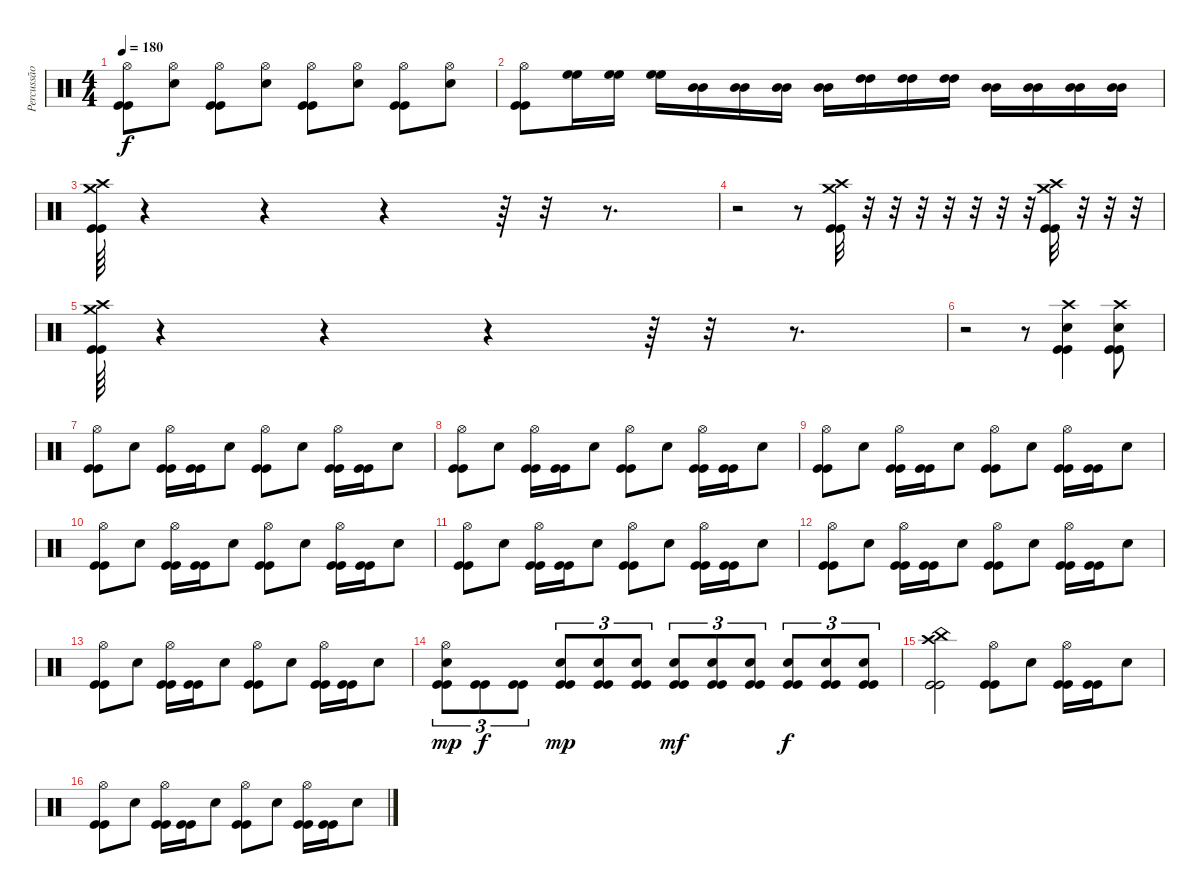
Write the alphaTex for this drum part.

\track ("Percussão" "Percussão") {instrument percussion}
\staff {score}
\articulation defaults
\ts (4 4)
\tempo 180
\clef neutral
\ks c
("Hi-Hat (open)" "Kick (hit)" "Kick (hit)").8{dy f} ("Hi-Hat (open)" "Snare (hit) 2").8 ("Hi-Hat (open)" "Kick (hit)" "Kick (hit)").8 ("Hi-Hat (open)" "Snare (hit) 2").8 ("Hi-Hat (open)" "Kick (hit)" "Kick (hit)").8 ("Hi-Hat (open)" "Snare (hit) 2").8 ("Hi-Hat (open)" "Kick (hit)" "Kick (hit)").8 ("Hi-Hat (open)" "Snare (hit) 2").8 |
("Hi-Hat (open)" "Kick (hit)" "Kick (hit)").8 ("High Floor Tom (hit)" "High Floor Tom (hit)").16 ("High Floor Tom (hit)" "High Floor Tom (hit)").16 ("High Floor Tom (hit)" "High Floor Tom (hit)").16 ("Mid Tom (hit)" "Mid Tom (hit)").16 ("Mid Tom (hit)" "Mid Tom (hit)").16 ("Mid Tom (hit)" "Mid Tom (hit)").16 ("Mid Tom (hit)" "Mid Tom (hit)").16 ("High Tom (hit)" "High Tom (hit)").16 ("High Tom (hit)" "High Tom (hit)").16 ("High Tom (hit)" "High Tom (hit)").16 ("Mid Tom (hit)" "Mid Tom (hit)").16 ("Mid Tom (hit)" "Mid Tom (hit)").16 ("Mid Tom (hit)" "Mid Tom (hit)").16 ("Mid Tom (hit)" "Mid Tom (hit)").16 |
("Crash medium (hit)" "Crash high (hit)" "Kick (hit)" "Kick (hit)").64 r.4 r.4 r.4 r.64 r.32 r.8{d} |
r.2 r.8 ("Crash high (hit)" "Crash medium (hit)" "Kick (hit)" "Kick (hit)").32 r.32 r.32 r.32 r.32 r.32 r.32 r.32 ("Crash high (hit)" "Crash medium (hit)" "Kick (hit)" "Kick (hit)").32 r.32 r.32 r.32 |
("Crash medium (hit)" "Crash high (hit)" "Kick (hit)" "Kick (hit)").64 r.4 r.4 r.4 r.64 r.32 r.8{d} |
r.2 r.8 ("Crash high (hit)" "Snare (hit) 2" "Kick (hit)" "Kick (hit)").4 ("Crash high (hit)" "Snare (hit) 2" "Kick (hit)" "Kick (hit)").8 |
("Hi-Hat (open)" "Kick (hit)" "Kick (hit)").8 "Snare (hit) 2".8 ("Hi-Hat (open)" "Kick (hit)" "Kick (hit)").16 ("Kick (hit)" "Kick (hit)").16 "Snare (hit) 2".8 ("Hi-Hat (open)" "Kick (hit)" "Kick (hit)").8 "Snare (hit) 2".8 ("Hi-Hat (open)" "Kick (hit)" "Kick (hit)").16 ("Kick (hit)" "Kick (hit)").16 "Snare (hit) 2".8 |
("Hi-Hat (open)" "Kick (hit)" "Kick (hit)").8 "Snare (hit) 2".8 ("Hi-Hat (open)" "Kick (hit)" "Kick (hit)").16 ("Kick (hit)" "Kick (hit)").16 "Snare (hit) 2".8 ("Hi-Hat (open)" "Kick (hit)" "Kick (hit)").8 "Snare (hit) 2".8 ("Hi-Hat (open)" "Kick (hit)" "Kick (hit)").16 ("Kick (hit)" "Kick (hit)").16 "Snare (hit) 2".8 |
("Hi-Hat (open)" "Kick (hit)" "Kick (hit)").8 "Snare (hit) 2".8 ("Hi-Hat (open)" "Kick (hit)" "Kick (hit)").16 ("Kick (hit)" "Kick (hit)").16 "Snare (hit) 2".8 ("Hi-Hat (open)" "Kick (hit)" "Kick (hit)").8 "Snare (hit) 2".8 ("Hi-Hat (open)" "Kick (hit)" "Kick (hit)").16 ("Kick (hit)" "Kick (hit)").16 "Snare (hit) 2".8 |
("Hi-Hat (open)" "Kick (hit)" "Kick (hit)").8 "Snare (hit) 2".8 ("Hi-Hat (open)" "Kick (hit)" "Kick (hit)").16 ("Kick (hit)" "Kick (hit)").16 "Snare (hit) 2".8 ("Hi-Hat (open)" "Kick (hit)" "Kick (hit)").8 "Snare (hit) 2".8 ("Hi-Hat (open)" "Kick (hit)" "Kick (hit)").16 ("Kick (hit)" "Kick (hit)").16 "Snare (hit) 2".8 |
("Hi-Hat (open)" "Kick (hit)" "Kick (hit)").8 "Snare (hit) 2".8 ("Hi-Hat (open)" "Kick (hit)" "Kick (hit)").16 ("Kick (hit)" "Kick (hit)").16 "Snare (hit) 2".8 ("Hi-Hat (open)" "Kick (hit)" "Kick (hit)").8 "Snare (hit) 2".8 ("Hi-Hat (open)" "Kick (hit)" "Kick (hit)").16 ("Kick (hit)" "Kick (hit)").16 "Snare (hit) 2".8 |
("Hi-Hat (open)" "Kick (hit)" "Kick (hit)").8 "Snare (hit) 2".8 ("Hi-Hat (open)" "Kick (hit)" "Kick (hit)").16 ("Kick (hit)" "Kick (hit)").16 "Snare (hit) 2".8 ("Hi-Hat (open)" "Kick (hit)" "Kick (hit)").8 "Snare (hit) 2".8 ("Hi-Hat (open)" "Kick (hit)" "Kick (hit)").16 ("Kick (hit)" "Kick (hit)").16 "Snare (hit) 2".8 |
("Hi-Hat (open)" "Kick (hit)" "Kick (hit)").8 "Snare (hit) 2".8 ("Hi-Hat (open)" "Kick (hit)" "Kick (hit)").16 ("Kick (hit)" "Kick (hit)").16 "Snare (hit) 2".8 ("Hi-Hat (open)" "Kick (hit)" "Kick (hit)").8 "Snare (hit) 2".8 ("Hi-Hat (open)" "Kick (hit)" "Kick (hit)").16 ("Kick (hit)" "Kick (hit)").16 "Snare (hit) 2".8 |
("Hi-Hat (open)" "Snare (hit) 2" "Kick (hit)" "Kick (hit)").8{tu (3 2) dy mp} ("Kick (hit)" "Kick (hit)").8{tu (3 2) dy f} ("Kick (hit)" "Kick (hit)").8{tu (3 2)} ("Snare (hit) 2" "Kick (hit)" "Kick (hit)").8{tu (3 2) dy mp} ("Snare (hit) 2" "Kick (hit)" "Kick (hit)").8{tu (3 2)} ("Snare (hit) 2" "Kick (hit)" "Kick (hit)").8{tu (3 2)} ("Snare (hit) 2" "Kick (hit)" "Kick (hit)").8{tu (3 2) dy mf} ("Snare (hit) 2" "Kick (hit)" "Kick (hit)").8{tu (3 2)} ("Snare (hit) 2" "Kick (hit)" "Kick (hit)").8{tu (3 2)} ("Snare (hit) 2" "Kick (hit)" "Kick (hit)").8{tu (3 2) dy f} ("Snare (hit) 2" "Kick (hit)" "Kick (hit)").8{tu (3 2)} ("Snare (hit) 2" "Kick (hit)" "Kick (hit)").8{tu (3 2)} |
("China (hit)" "Crash high (hit)" "Kick (hit)" "Kick (hit)").2 ("Hi-Hat (open)" "Kick (hit)" "Kick (hit)").8 "Snare (hit) 2".8 ("Hi-Hat (open)" "Kick (hit)" "Kick (hit)").16 ("Kick (hit)" "Kick (hit)").16 "Snare (hit) 2".8 |
("Hi-Hat (open)" "Kick (hit)" "Kick (hit)").8 "Snare (hit) 2".8 ("Hi-Hat (open)" "Kick (hit)" "Kick (hit)").16 ("Kick (hit)" "Kick (hit)").16 "Snare (hit) 2".8 ("Hi-Hat (open)" "Kick (hit)" "Kick (hit)").8 "Snare (hit) 2".8 ("Hi-Hat (open)" "Kick (hit)" "Kick (hit)").16 ("Kick (hit)" "Kick (hit)").16 "Snare (hit) 2".8
